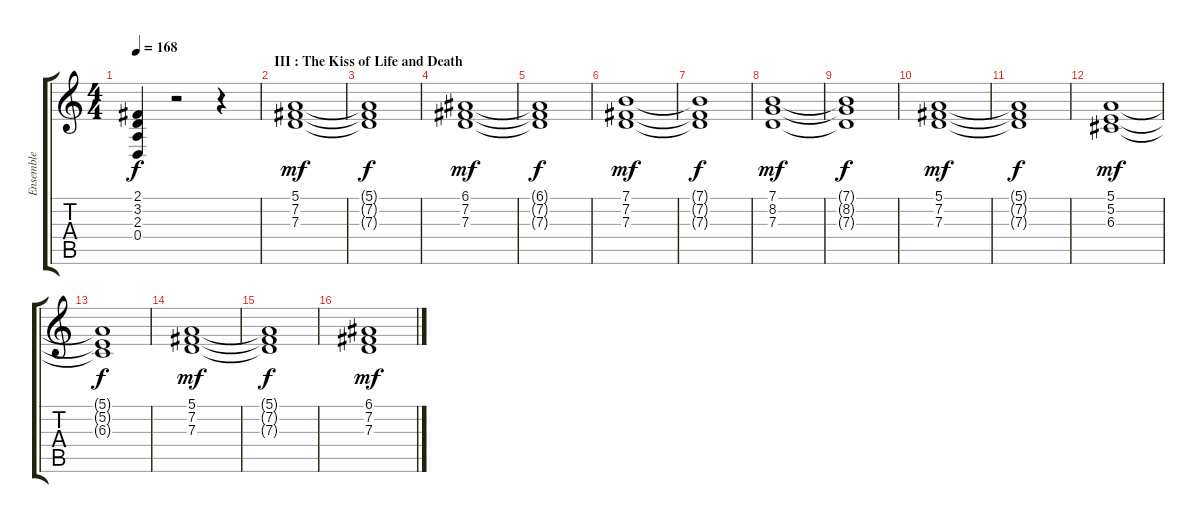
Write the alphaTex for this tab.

\track ("Ensemble" "Ensemble") {instrument stringensemble1}
\staff {score tabs}
\tuning (E4 B3 G3 D3 A2 E2) {hide}
\ts (4 4)
\tempo 168
\clef g2
\ks c
(2.1{t} 3.2{t} 2.3{t} 0.4{t}).4{dy f} r.2 r.4 |
\section ("" "III : The Kiss of Life and Death")
(5.1 7.2 7.3).1{dy mf instrument synthstrings2} |
(5.1{t} 7.2{t} 7.3{t}).1{dy f} |
(6.1 7.2 7.3).1{dy mf} |
(6.1{t} 7.2{t} 7.3{t}).1{dy f} |
(7.1 7.2 7.3).1{dy mf} |
(7.1{t} 7.2{t} 7.3{t}).1{dy f} |
(7.1 8.2 7.3).1{dy mf} |
(7.1{t} 8.2{t} 7.3{t}).1{dy f} |
(5.1 7.2 7.3).1{dy mf} |
(5.1{t} 7.2{t} 7.3{t}).1{dy f} |
(5.1 5.2 6.3).1{dy mf} |
(5.1{t} 5.2{t} 6.3{t}).1{dy f} |
(5.1 7.2 7.3).1{dy mf} |
(5.1{t} 7.2{t} 7.3{t}).1{dy f} |
(6.1 7.2 7.3).1{dy mf}
